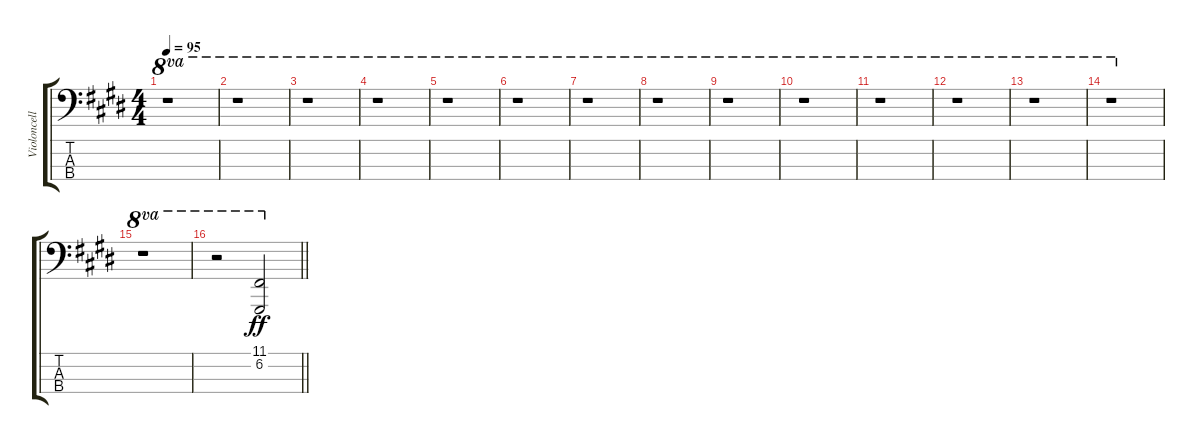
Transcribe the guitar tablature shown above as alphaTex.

\track ("Violoncello" "Violoncell") {instrument stringensemble1}
\staff {score tabs}
\tuning (G2 D2 A1 E1) {hide}
\ts (4 4)
\tempo 95
\clef f4
\ks e
r.1{ot 8va dy ff} |
r.1{ot 8va} |
r.1{ot 8va} |
r.1{ot 8va} |
r.1{ot 8va} |
r.1{ot 8va} |
r.1{ot 8va} |
r.1{ot 8va} |
r.1{ot 8va} |
r.1{ot 8va} |
r.1{ot 8va} |
r.1{ot 8va} |
r.1{ot 8va} |
r.1{ot 8va} |
r.1{ot 8va} |
\barLineRight lightlight
r.2{ot 8va} (11.1 6.2).2{ot 8va}
